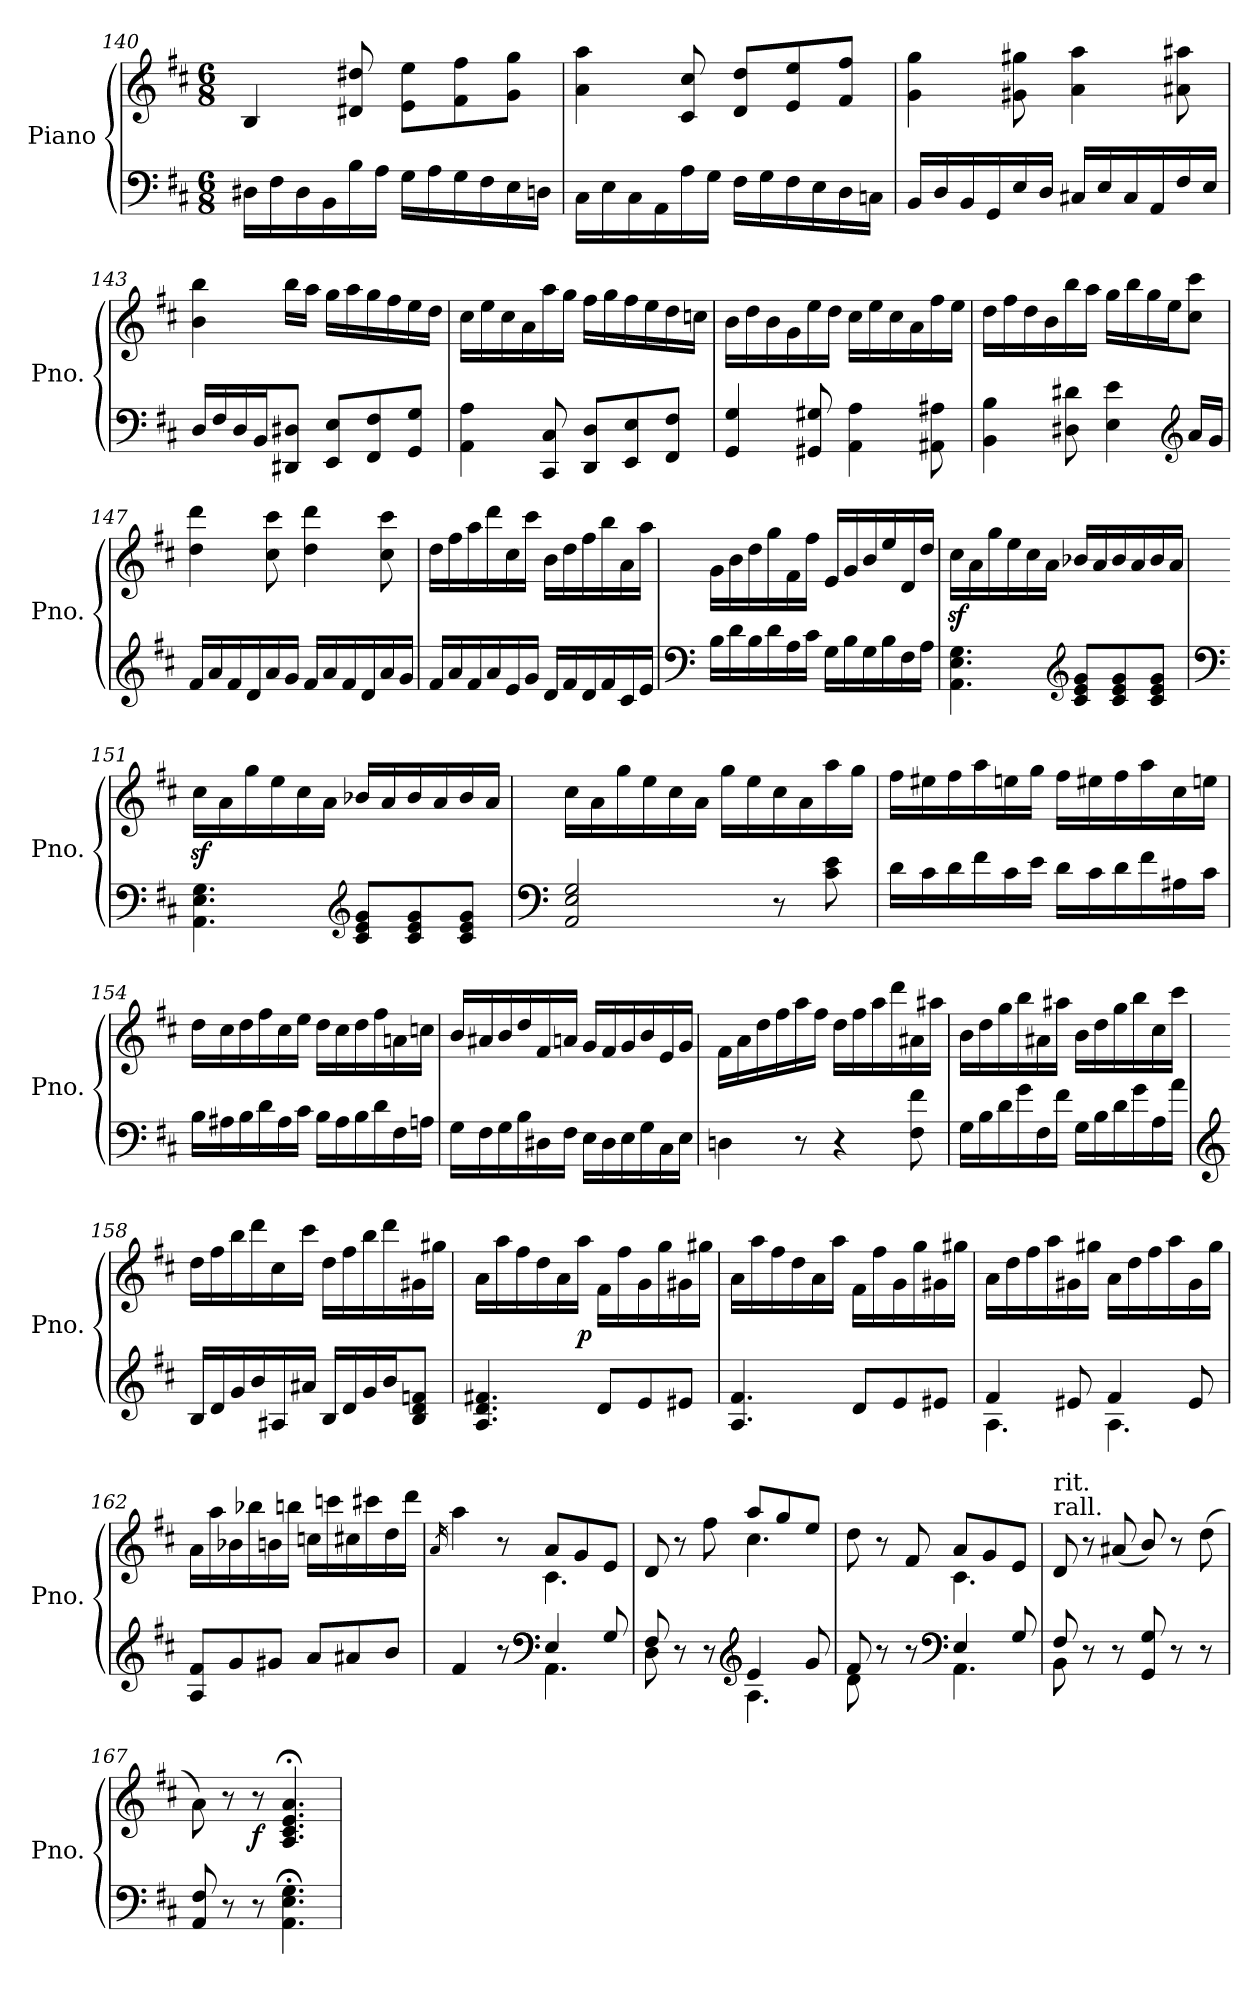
**kern	**kern	**dynam
*part1	*part1	*part1
*staff2	*staff1	*staff1/2
*I"Piano	*	*
*I'Pno.	*	*
*clefF4	*clefG2	*
*k[f#c#]	*k[f#c#]	*
*D:	*D:	*
*M6/8	*M6/8	*
=140	=140	=140
16D#X\LL	4B/	.
16F#\	.	.
16D#\	.	.
16BB\	.	.
16B\	8d#X/ 8dd#X/	.
16A\JJ	.	.
16G\LL	8e\ 8ee\L	.
16A\	.	.
16G\	8f#\ 8ff#\	.
16F#\	.	.
16E\	8g\ 8gg\J	.
16Dn\JJ	.	.
=141	=141	=141
16C#\LL	4a\ 4aa\	.
16E\	.	.
16C#\	.	.
16AA\	.	.
16A\	8c#/ 8cc#/	.
16G\JJ	.	.
16F#\LL	8d/ 8dd/L	.
16G\	.	.
16F#\	8e/ 8ee/	.
16E\	.	.
16D\	8f#/ 8ff#/J	.
16Cn\JJ	.	.
!!LO:PB:g=z
=142	=142	=142
16BB/LL	4g\ 4gg\	.
16D/	.	.
16BB/	.	.
16GG/	.	.
16E/	8g#X\ 8gg#X\	.
16D/JJ	.	.
16C#X/LL	4a\ 4aa\	.
16E/	.	.
16C#/	.	.
16AA/	.	.
16F#/	8a#X\ 8aa#X\	.
16E/JJ	.	.
=143	=143	=143
16D/LL	4b\ 4bb\	.
16F#/	.	.
16D/	.	.
16BB/J	.	.
8DD#X/ 8D#X/J	16bb\LL	.
.	16aa\JJ	.
8EE/ 8E/L	16gg\LL	.
.	16aa\	.
8FF#/ 8F#/	16gg\	.
.	16ff#\	.
8GG/ 8G/J	16ee\	.
.	16dd\JJ	.
=144	=144	=144
4AA\ 4A\	16cc#\LL	.
.	16ee\	.
.	16cc#\	.
.	16a\	.
8CC#/ 8C#/	16aa\	.
.	16gg\JJ	.
8DD/ 8D/L	16ff#\LL	.
.	16gg\	.
8EE/ 8E/	16ff#\	.
.	16ee\	.
8FF#/ 8F#/J	16dd\	.
.	16ccn\JJ	.
!!LO:LB:g=z
=145	=145	=145
4GG/ 4G/	16b\LL	.
.	16dd\	.
.	16b\	.
.	16g\	.
8GG#X/ 8G#X/	16ee\	.
.	16dd\JJ	.
4AA\ 4A\	16cc#\LL	.
.	16ee\	.
.	16cc#\	.
.	16a\	.
8AA#X\ 8A#X\	16ff#\	.
.	16ee\JJ	.
!!LO:LB:g=z
=146	=146	=146
4BB\ 4B\	16dd\LL	.
.	16ff#\	.
.	16dd\	.
.	16b\	.
8D#X\ 8d#X\	16bb\	.
.	16aa\JJ	.
4E\ 4e\	16gg\LL	.
.	16bb\	.
.	16gg\	.
.	16ee\J	.
*clefG2	*	*
16a/LL	8cc#\ 8ccc#\J	.
16g/JJ	.	.
=147	=147	=147
16f#/LL	4dd\ 4ddd\	.
16a/	.	.
16f#/	.	.
16d/	.	.
16a/	8cc#\ 8ccc#\	.
16g/JJ	.	.
16f#/LL	4dd\ 4ddd\	.
16a/	.	.
16f#/	.	.
16d/	.	.
16a/	8cc#\ 8ccc#\	.
16g/JJ	.	.
=148	=148	=148
16f#/LL	16dd\LL	.
16a/	16ff#\	.
16f#/	16aa\	.
16a/	16ddd\	.
16e/	16cc#\	.
16g/JJ	16ccc#\JJ	.
16d/LL	16b\LL	.
16f#/	16dd\	.
16d/	16ff#\	.
16f#/	16bb\	.
16c#/	16a\	.
16e/JJ	16aa\JJ	.
!!LO:LB:g=z
=149	=149	=149
*clefF4	*	*
16B\LL	16g\LL	.
16d\	16b\	.
16B\	16dd\	.
16d\	16gg\	.
16A\	16f#\	.
16c#\JJ	16ff#\JJ	.
16G\LL	16e/LL	.
16B\	16g/	.
16G\	16b/	.
16B\	16ee/	.
16F#\	16d/	.
16A\JJ	16dd/JJ	.
!!LO:LB:g=z
=150	=150	=150
4.AA\ 4.E\ 4.G\	16cc#z<\LL	.
.	16a\	.
.	16gg\	.
.	16ee\	.
.	16cc#\	.
.	16a\JJ	.
*clefG2	*	*
8c#/ 8e/ 8g/L	16b-X/LL	.
.	16a/	.
8c#/ 8e/ 8g/	16b-/	.
.	16a/	.
8c#/ 8e/ 8g/J	16b-/	.
.	16a/JJ	.
=151	=151	=151
*clefF4	*	*
4.AA\ 4.E\ 4.G\	16cc#z<\LL	.
.	16a\	.
.	16gg\	.
.	16ee\	.
.	16cc#\	.
.	16a\JJ	.
*clefG2	*	*
8c#/ 8e/ 8g/L	16b-X/LL	.
.	16a/	.
8c#/ 8e/ 8g/	16b-/	.
.	16a/	.
8c#/ 8e/ 8g/J	16b-/	.
.	16a/JJ	.
=152	=152	=152
*clefF4	*	*
2AA/ 2E/ 2G/	16cc#\LL	.
.	16a\	.
.	16gg\	.
.	16ee\	.
.	16cc#\	.
.	16a\JJ	.
.	16gg\LL	.
.	16ee\	.
8r	16cc#\	.
.	16a\	.
8c#\ 8e\	16aa\	.
.	16gg\JJ	.
!!LO:LB:g=z
=153	=153	=153
16d\LL	16ff#\LL	.
16c#\	16ee#X\	.
16d\	16ff#\	.
16f#\	16aa\	.
16c#\	16een\	.
16e\JJ	16gg\JJ	.
16d\LL	16ff#\LL	.
16c#\	16ee#X\	.
16d\	16ff#\	.
16f#\	16aa\	.
16A#X\	16cc#\	.
16c#\JJ	16een\JJ	.
=154	=154	=154
16B\LL	16dd\LL	.
16A#X\	16cc#\	.
16B\	16dd\	.
16d\	16ff#\	.
16A#\	16cc#\	.
16c#\JJ	16ee\JJ	.
16B\LL	16dd\LL	.
16A#\	16cc#\	.
16B\	16dd\	.
16d\	16ff#\	.
16F#\	16an\	.
16An\JJ	16ccn\JJ	.
=155	=155	=155
16G\LL	16b/LL	.
16F#\	16a#X/	.
16G\	16b/	.
16B\	16dd/	.
16D#X\	16f#/	.
16F#\JJ	16an/JJ	.
16E\LL	16g/LL	.
16D#\	16f#/	.
16E\	16g/	.
16G\	16b/	.
16C#\	16e/	.
16E\JJ	16g/JJ	.
!!LO:PB:g=z
=156	=156	=156
4Dn\	16f#\LL	.
.	16a\	.
.	16dd\	.
.	16ff#\	.
8r	16aa\	.
.	16ff#\JJ	.
4r	16dd\LL	.
.	16ff#\	.
.	16aa\	.
.	16ddd\	.
8F#\ 8f#\	16a#X\	.
.	16aa#X\JJ	.
=157	=157	=157
16G\LL	16b\LL	.
16B\	16dd\	.
16d\	16gg\	.
16g\	16bb\	.
16F#\	16a#X\	.
16f#\JJ	16aa#X\JJ	.
16G\LL	16b\LL	.
16B\	16dd\	.
16d\	16gg\	.
16g\	16bb\	.
16A\	16cc#\	.
16a\JJ	16ccc#\JJ	.
=158	=158	=158
*clefG2	*	*
16B/LL	16dd\LL	.
16d/	16ff#\	.
16g/	16bb\	.
16b/	16ddd\	.
16A#X/	16cc#\	.
16a#X/JJ	16ccc#\JJ	.
16B/LL	16dd\LL	.
16d/	16ff#\	.
16g/	16bb\	.
16b/J	16ddd\	.
8B/ 8d/ 8fn/J	16g#X\	.
.	16gg#X\JJ	.
!!LO:LB:g=z
=159	=159	=159
4.A/ 4.d/ 4.f#X/	16a\LL	.
.	16aa\	.
.	16ff#\	.
.	16dd\	.
.	16a\	.
!	!	!LO:DY:b
.	16aa\JJ	p
8d/L	16f#\LL	.
.	16ff#\	.
8e/	16g\	.
.	16gg\	.
8e#X/J	16g#X\	.
.	16gg#X\JJ	.
=160	=160	=160
4.A/ 4.f#/	16a\LL	.
.	16aa\	.
.	16ff#\	.
.	16dd\	.
.	16a\	.
.	16aa\JJ	.
8d/L	16f#\LL	.
.	16ff#\	.
8e/	16g\	.
.	16gg\	.
8e#X/J	16g#X\	.
.	16gg#X\JJ	.
=161	=161	=161
*^	*	*
4f#/	4.A\	16a\LL	.
.	.	16dd\	.
.	.	16ff#\	.
.	.	16aa\	.
8e#X/	.	16g#X\	.
.	.	16gg#X\JJ	.
4f#/	4.A\	16a\LL	.
.	.	16dd\	.
.	.	16ff#\	.
.	.	16aa\	.
8e#/	.	16g#\	.
.	.	16gg#\JJ	.
*v	*v	*	*
!!LO:LB:g=z
=162	=162	=162
8A/ 8f#/L	16a\LL	.
.	16aa\	.
8g/	16b-X\	.
.	16bb-X\	.
8g#X/J	16bn\	.
.	16bbn\JJ	.
8a/L	16ccn\LL	.
.	16cccn\	.
8a#X/	16cc#X\	.
.	16ccc#X\	.
8b/J	16dd\	.
.	16ddd\JJ	.
=163	=163	=163
.	16qa/	.
*^	*^	*
4f#/	4.ryy	4aa\	4.ryy	.
8r	.	8r	.	.
*clefF4	*	*	*	*
4E/	4.AA\	8a/L	4.c#\	.
.	.	8g/	.	.
8G/	.	8e/J	.	.
=164	=164	=164	=164	=164
8F#/	8D\	8d/	4.ryy	.
8r	8ryy	8r	.	.
8r	8ryy	8ff#\	.	.
*clefG2	*	*	*	*
4e/	4.A\	8aa/L	4.cc#\	.
.	.	8gg/	.	.
8g/	.	8ee/J	.	.
=165	=165	=165	=165	=165
8f#/	8d\	8dd\	4.ryy	.
8r	8ryy	8r	.	.
8r	8ryy	8f#/	.	.
*clefF4	*	*	*	*
4E/	4.AA\	8a/L	4.c#\	.
.	.	8g/	.	.
8G/	.	8e/J	.	.
*	*	*v	*v	*
!!LO:LB:g=z
=166	=166	=166	=166
!	!	!LO:TX:a:t=rall.	!
!	!	!LO:TX:a:t=rit.	!
8F#/	8BB\	8d/	.
8r	8ryy	8r	.
8r	8ryy	(8a#X/	.
8GG/ 8G/	4.ryy	8b/)	.
8r	.	8r	.
8r	.	(8dd\	.
*v	*v	*	*
=167	=167	=167
8AA/ 8F#/	8a\)	.
8r	8r	.
!	!	!LO:DY:b
8r	8r	f
4.AA\;< 4.E\;< 4.G\;<	4.A/;< 4.c#/;< 4.e/;< 4.a/;<	.
=	=	=
*-	*-	*-
